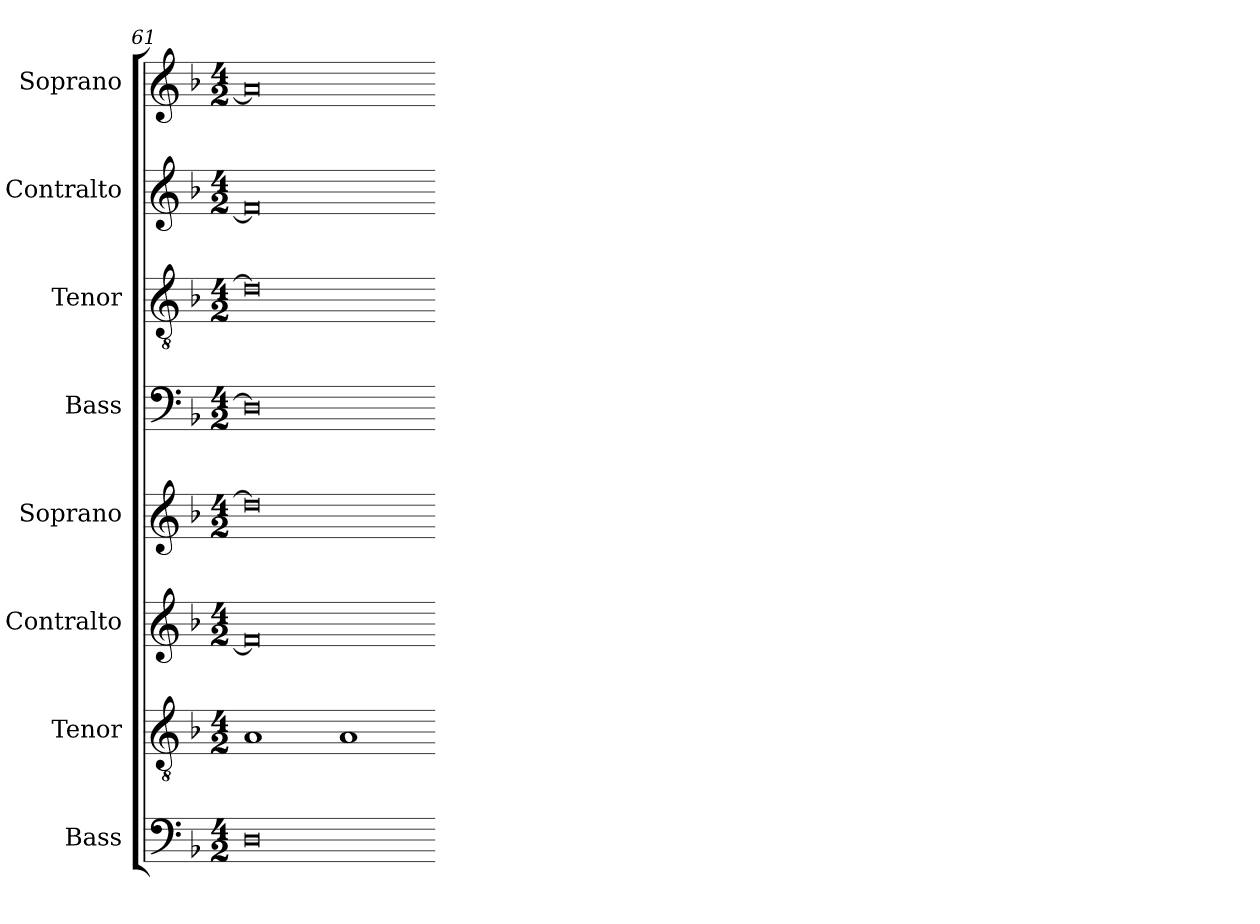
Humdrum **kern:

**kern	**kern	**kern	**kern	**kern	**kern	**kern	**kern
*part8	*part7	*part6	*part5	*part4	*part3	*part2	*part1
*staff8	*staff7	*staff6	*staff5	*staff4	*staff3	*staff2	*staff1
*I"Bass	*I"Tenor	*I"Contralto	*I"Soprano	*I"Bass	*I"Tenor	*I"Contralto	*I"Soprano
*I'B	*I'T	*I'A	*I'S	*I'B	*I'T	*I'A	*I'S
*clefF4	*clefGv2	*clefG2	*clefG2	*clefF4	*clefGv2	*clefG2	*clefG2
*k[b-]	*k[b-]	*k[b-]	*k[b-]	*k[b-]	*k[b-]	*k[b-]	*k[b-]
*G:dor	*G:dor	*G:dor	*G:dor	*G:dor	*G:dor	*G:dor	*G:dor
*M4/2	*M4/2	*M4/2	*M4/2	*M4/2	*M4/2	*M4/2	*M4/2
=61	=61	=61	=61	=61	=61	=61	=61
0D	1A	0f#]	0dd]	0D]	0d]	0f#]	0a]
.	1A	.	.	.	.	.	.
=-	=-	=-	=-	=-	=-	=-	=-
*-	*-	*-	*-	*-	*-	*-	*-
